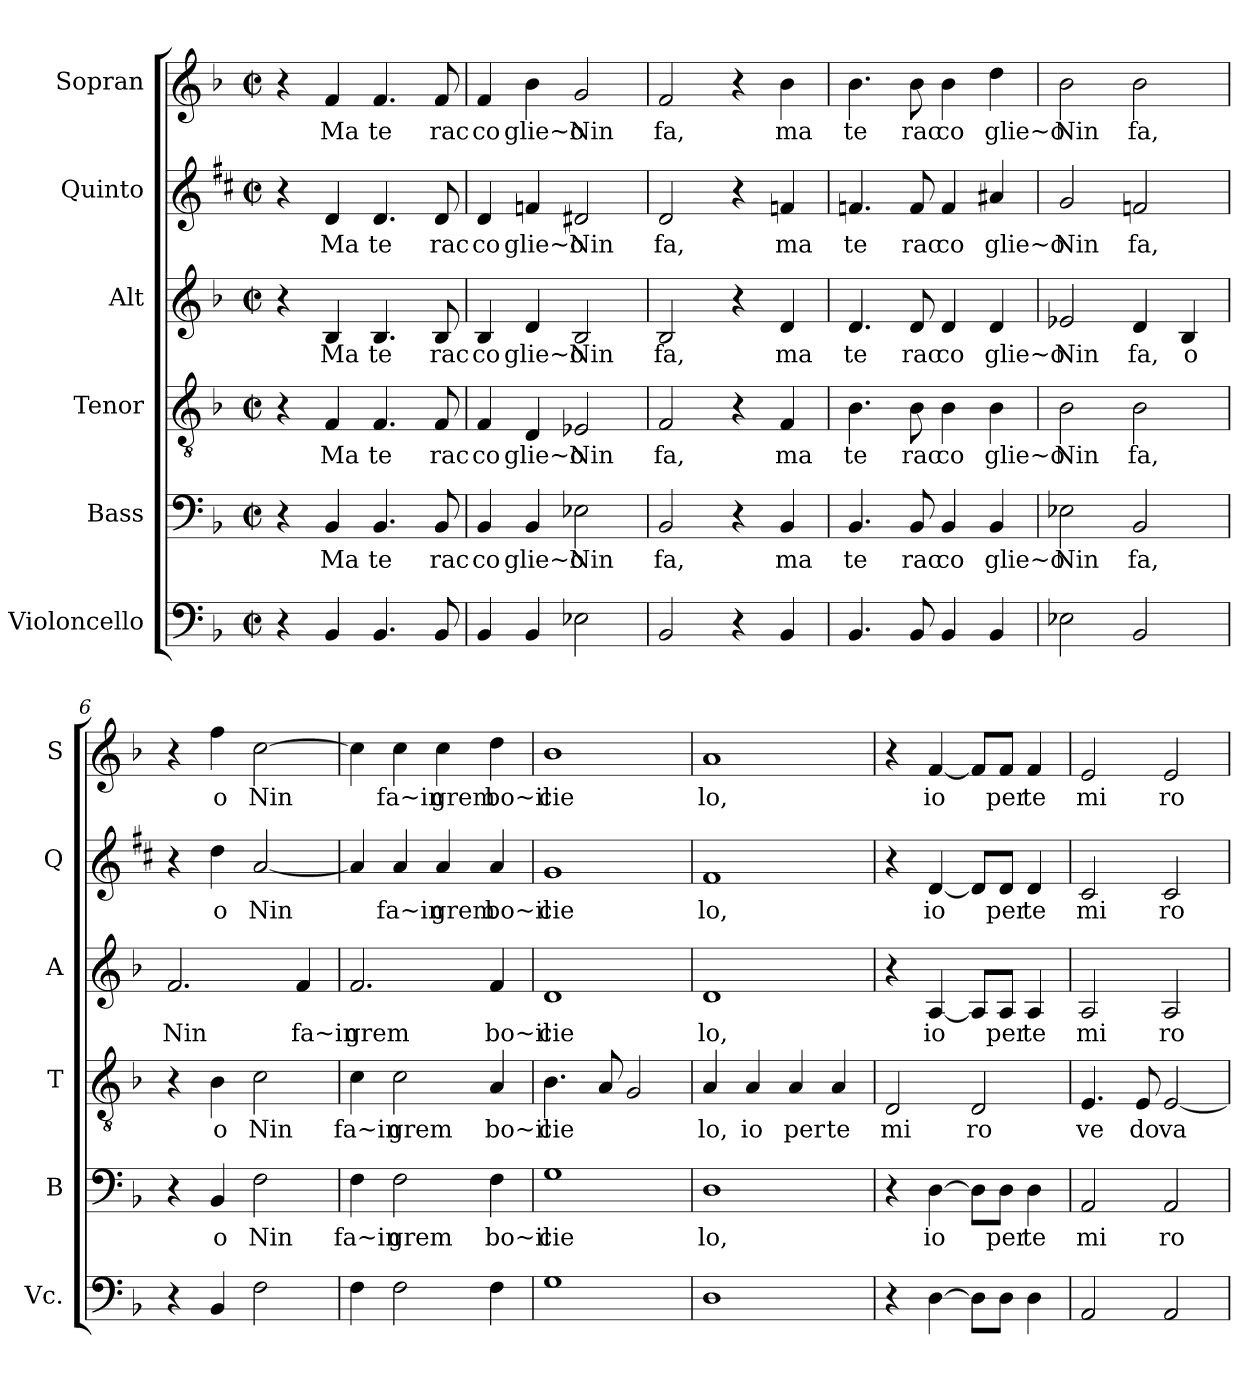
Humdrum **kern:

**kern	**kern	**text	**kern	**text	**kern	**text	**kern	**text	**kern	**text
*part6	*part5	*part5	*part4	*part4	*part3	*part3	*part2	*part2	*part1	*part1
*staff6	*staff5	*staff5	*staff4	*staff4	*staff3	*staff3	*staff2	*staff2	*staff1	*staff1
*I"Violoncello	*I"Bass	*	*I"Tenor	*	*I"Alt	*	*I"Quinto	*	*I"Sopran	*
*I'Vc.	*I'B	*	*I'T	*	*I'A	*	*I'Q	*	*I'S	*
*clefF4	*clefF4	*	*clefGv2	*	*clefG2	*	*clefG2	*	*clefG2	*
*k[b-]	*k[b-]	*	*k[b-]	*	*k[b-]	*	*k[f#c#]	*	*k[b-]	*
*M2/2	*M2/2	*	*M2/2	*	*M2/2	*	*M2/2	*	*M2/2	*
*met(c|)	*met(c|)	*	*met(c|)	*	*met(c|)	*	*met(c|)	*	*met(c|)	*
*MM86	*MM86	*	*MM86	*	*MM86	*	*MM86	*	*MM86	*
=1	=1	=1	=1	=1	=1	=1	=1	=1	=1	=1
4r	4r	.	4r	.	4r	.	4r	.	4r	.
!	!	!LO:LY:b	!	!LO:LY:b	!	!LO:LY:b	!	!LO:LY:b	!	!LO:LY:b
4BB-/	4BB-/	Ma	4F/	Ma	4B-/	Ma	4d/	Ma	4f/	Ma
!	!	!LO:LY:b	!	!LO:LY:b	!	!LO:LY:b	!	!LO:LY:b	!	!LO:LY:b
4.BB-/	4.BB-/	te	4.F/	te	4.B-/	te	4.d/	te	4.f/	te
!	!	!LO:LY:b	!	!LO:LY:b	!	!LO:LY:b	!	!LO:LY:b	!	!LO:LY:b
8BB-/	8BB-/	rac	8F/	rac	8B-/	rac	8d/	rac	8f/	rac
=2	=2	=2	=2	=2	=2	=2	=2	=2	=2	=2
!	!	!LO:LY:b	!	!LO:LY:b	!	!LO:LY:b	!	!LO:LY:b	!	!LO:LY:b
4BB-/	4BB-/	co	4F/	co	4B-/	co	4d/	co	4f/	co
!	!	!LO:LY:b	!	!LO:LY:b	!	!LO:LY:b	!	!LO:LY:b	!	!LO:LY:b
4BB-/	4BB-/	glie~o	4D/	glie~o	4d/	glie~o	4fn/	glie~o	4b-\	glie~o
!	!	!LO:LY:b	!	!LO:LY:b	!	!LO:LY:b	!	!LO:LY:b	!	!LO:LY:b
2E-X\	2E-X\	Nin	2E-X/	Nin	2B-/	Nin	2d#X/	Nin	2g/	Nin
=3	=3	=3	=3	=3	=3	=3	=3	=3	=3	=3
!	!	!LO:LY:b	!	!LO:LY:b	!	!LO:LY:b	!	!LO:LY:b	!	!LO:LY:b
2BB-/	2BB-/	fa,	2F/	fa,	2B-/	fa,	2d/	fa,	2f/	fa,
4r	4r	.	4r	.	4r	.	4r	.	4r	.
!	!	!LO:LY:b	!	!LO:LY:b	!	!LO:LY:b	!	!LO:LY:b	!	!LO:LY:b
4BB-/	4BB-/	ma	4F/	ma	4d/	ma	4fn/	ma	4b-\	ma
=4	=4	=4	=4	=4	=4	=4	=4	=4	=4	=4
!	!	!LO:LY:b	!	!LO:LY:b	!	!LO:LY:b	!	!LO:LY:b	!	!LO:LY:b
4.BB-/	4.BB-/	te	4.B-\	te	4.d/	te	4.fn/	te	4.b-\	te
!	!	!LO:LY:b	!	!LO:LY:b	!	!LO:LY:b	!	!LO:LY:b	!	!LO:LY:b
8BB-/	8BB-/	rac	8B-\	rac	8d/	rac	8f/	rac	8b-\	rac
!	!	!LO:LY:b	!	!LO:LY:b	!	!LO:LY:b	!	!LO:LY:b	!	!LO:LY:b
4BB-/	4BB-/	co	4B-\	co	4d/	co	4f/	co	4b-\	co
!	!	!LO:LY:b	!	!LO:LY:b	!	!LO:LY:b	!	!LO:LY:b	!	!LO:LY:b
4BB-/	4BB-/	glie~o	4B-\	glie~o	4d/	glie~o	4a#X/	glie~o	4dd\	glie~o
=5	=5	=5	=5	=5	=5	=5	=5	=5	=5	=5
!	!	!LO:LY:b	!	!LO:LY:b	!	!LO:LY:b	!	!LO:LY:b	!	!LO:LY:b
2E-X\	2E-X\	Nin	2B-\	Nin	2e-X/	Nin	2g/	Nin	2b-\	Nin
!	!	!LO:LY:b	!	!LO:LY:b	!	!LO:LY:b	!	!LO:LY:b	!	!LO:LY:b
2BB-/	2BB-/	fa,	2B-\	fa,	4d/	fa,	2fn/	fa,	2b-\	fa,
!	!	!	!	!	!	!LO:LY:b	!	!	!	!
.	.	.	.	.	4B-/	o	.	.	.	.
!!LO:PB:g=z
=6	=6	=6	=6	=6	=6	=6	=6	=6	=6	=6
!	!	!	!	!	!	!LO:LY:b	!	!	!	!
4r	4r	.	4r	.	2.f/	Nin	4r	.	4r	.
!	!	!LO:LY:b	!	!LO:LY:b	!	!	!	!LO:LY:b	!	!LO:LY:b
4BB-/	4BB-/	o	4B-\	o	.	.	4dd\	o	4ff\	o
!	!	!LO:LY:b	!	!LO:LY:b	!	!	!	!LO:LY:b	!	!LO:LY:b
2F\	2F\	Nin	2c\	Nin	.	.	[2a/	Nin	[2cc\	Nin
!	!	!	!	!	!	!LO:LY:b	!	!	!	!
.	.	.	.	.	4f/	fa~in	.	.	.	.
=7	=7	=7	=7	=7	=7	=7	=7	=7	=7	=7
!	!	!LO:LY:b	!	!LO:LY:b	!	!LO:LY:b	!	!	!	!
4F\	4F\	fa~in	4c\	fa~in	2.f/	grem	4a/]	.	4cc\]	.
!	!	!LO:LY:b	!	!LO:LY:b	!	!	!	!LO:LY:b	!	!LO:LY:b
2F\	2F\	grem	2c\	grem	.	.	4a/	fa~in	4cc\	fa~in
!	!	!	!	!	!	!	!	!LO:LY:b	!	!LO:LY:b
.	.	.	.	.	.	.	4a/	grem	4cc\	grem
!	!	!LO:LY:b	!	!LO:LY:b	!	!LO:LY:b	!	!LO:LY:b	!	!LO:LY:b
4F\	4F\	bo~il	4A/	bo~il	4f/	bo~il	4a/	bo~il	4dd\	bo~il
=8	=8	=8	=8	=8	=8	=8	=8	=8	=8	=8
!	!	!LO:LY:b	!	!LO:LY:b	!	!LO:LY:b	!	!LO:LY:b	!	!LO:LY:b
1G	1G	cie	4.B-\	cie	1d	cie	1g	cie	1b-	cie
.	.	.	8A/	.	.	.	.	.	.	.
.	.	.	2G/	.	.	.	.	.	.	.
=9	=9	=9	=9	=9	=9	=9	=9	=9	=9	=9
!	!	!LO:LY:b	!	!LO:LY:b	!	!LO:LY:b	!	!LO:LY:b	!	!LO:LY:b
1D	1D	lo,	4A/	lo,	1d	lo,	1f#	lo,	1a	lo,
!	!	!	!	!LO:LY:b	!	!	!	!	!	!
.	.	.	4A/	io	.	.	.	.	.	.
!	!	!	!	!LO:LY:b	!	!	!	!	!	!
.	.	.	4A/	per	.	.	.	.	.	.
!	!	!	!	!LO:LY:b	!	!	!	!	!	!
.	.	.	4A/	te	.	.	.	.	.	.
=10	=10	=10	=10	=10	=10	=10	=10	=10	=10	=10
!	!	!	!	!LO:LY:b	!	!	!	!	!	!
4r	4r	.	2D/	mi	4r	.	4r	.	4r	.
!	!	!LO:LY:b	!	!	!	!LO:LY:b	!	!LO:LY:b	!	!LO:LY:b
[4D\	[4D\	io	.	.	[4A/	io	[4d/	io	[4f/	io
!	!	!	!	!LO:LY:b	!	!	!	!	!	!
8D\L]	8D\L]	.	2D/	ro	8A/L]	.	8d/L]	.	8f/L]	.
!	!	!LO:LY:b	!	!	!	!LO:LY:b	!	!LO:LY:b	!	!LO:LY:b
8D\J	8D\J	per	.	.	8A/J	per	8d/J	per	8f/J	per
!	!	!LO:LY:b	!	!	!	!LO:LY:b	!	!LO:LY:b	!	!LO:LY:b
4D\	4D\	te	.	.	4A/	te	4d/	te	4f/	te
=11	=11	=11	=11	=11	=11	=11	=11	=11	=11	=11
!	!	!LO:LY:b	!	!LO:LY:b	!	!LO:LY:b	!	!LO:LY:b	!	!LO:LY:b
2AA/	2AA/	mi	4.E/	ve	2A/	mi	2c#/	mi	2e/	mi
!	!	!	!	!LO:LY:b	!	!	!	!	!	!
.	.	.	8E/	do	.	.	.	.	.	.
!	!	!LO:LY:b	!	!LO:LY:b	!	!LO:LY:b	!	!LO:LY:b	!	!LO:LY:b
2AA/	2AA/	ro	[2E/	va	2A/	ro	2c#/	ro	2e/	ro
=	=	=	=	=	=	=	=	=	=	=
*-	*-	*-	*-	*-	*-	*-	*-	*-	*-	*-
